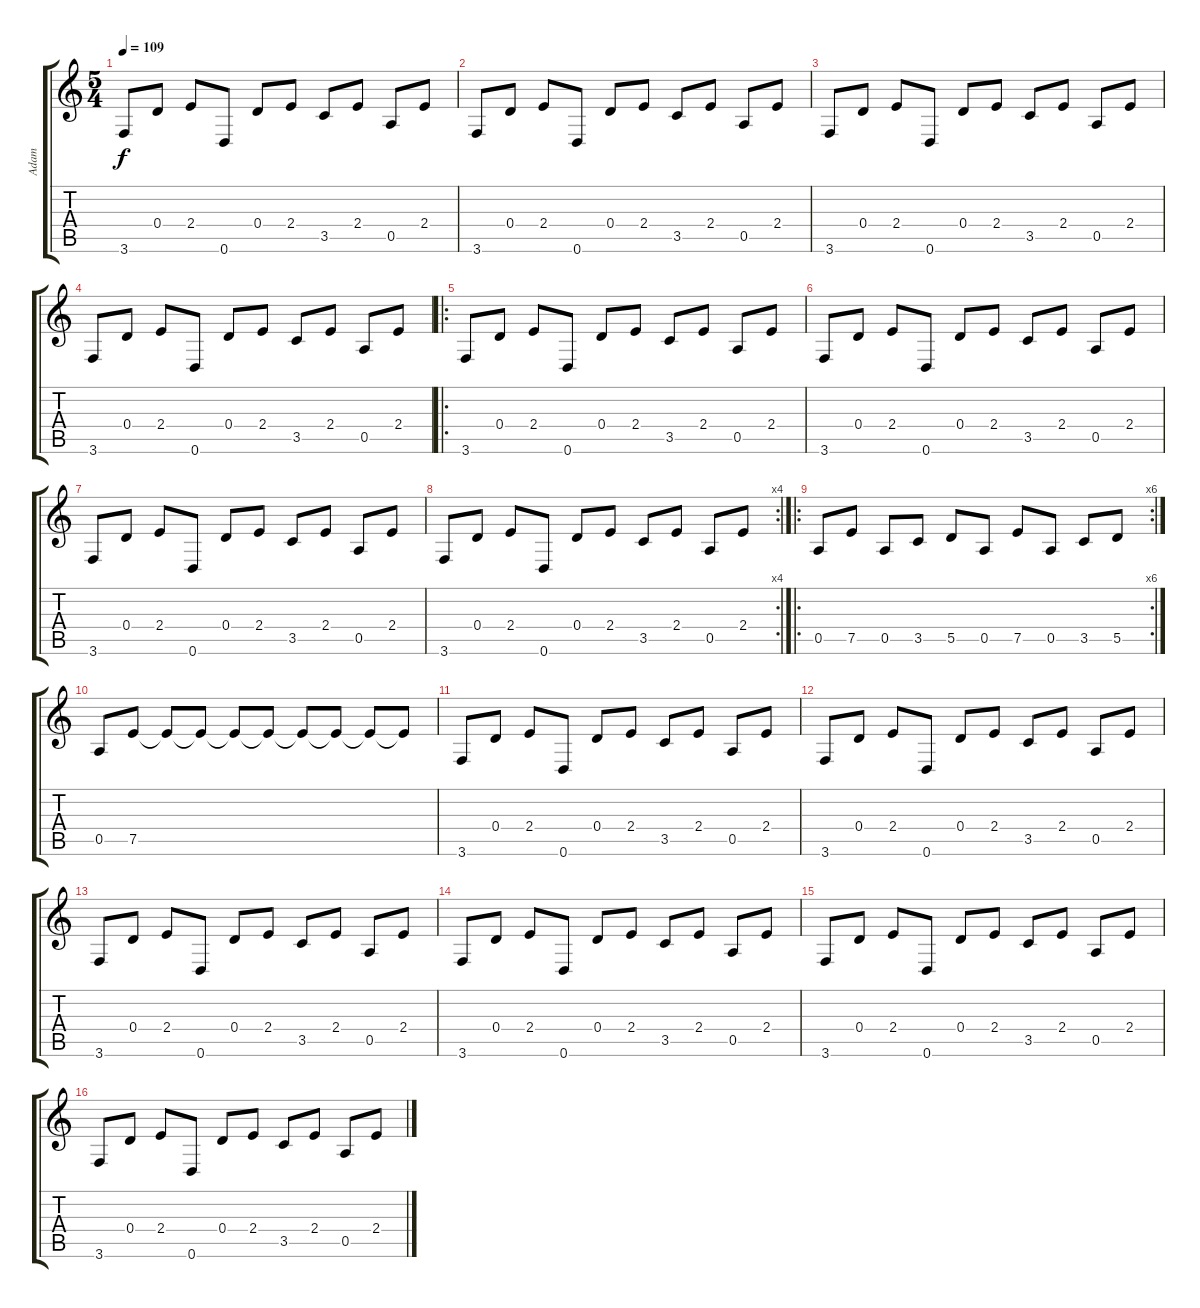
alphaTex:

\track ("Adam" "Adam") {instrument electricguitarmuted}
\staff {score tabs}
\tuning (E4 B3 G3 D3 A2 D2) {hide}
\ts (5 4)
\tempo 109
\clef g2
\ks c
3.6.8{dy f instrument electricguitarmuted} 0.4.8 2.4.8 0.6.8 0.4.8 2.4.8 3.5.8 2.4.8 0.5.8 2.4.8 |
3.6.8 0.4.8 2.4.8 0.6.8 0.4.8 2.4.8 3.5.8 2.4.8 0.5.8 2.4.8 |
3.6.8 0.4.8 2.4.8 0.6.8 0.4.8 2.4.8 3.5.8 2.4.8 0.5.8 2.4.8 |
3.6.8 0.4.8 2.4.8 0.6.8 0.4.8 2.4.8 3.5.8 2.4.8 0.5.8 2.4.8 |
\ro
3.6.8 0.4.8 2.4.8 0.6.8 0.4.8 2.4.8 3.5.8 2.4.8 0.5.8 2.4.8 |
3.6.8 0.4.8 2.4.8 0.6.8 0.4.8 2.4.8 3.5.8 2.4.8 0.5.8 2.4.8 |
3.6.8 0.4.8 2.4.8 0.6.8 0.4.8 2.4.8 3.5.8 2.4.8 0.5.8 2.4.8 |
\rc 4
3.6.8 0.4.8 2.4.8 0.6.8 0.4.8 2.4.8 3.5.8 2.4.8 0.5.8 2.4.8 |
\ro
\rc 6
0.5.8 7.5.8 0.5.8 3.5.8 5.5.8 0.5.8 7.5.8 0.5.8 3.5.8 5.5.8 |
0.5.8 7.5.8 7.5{t}.8 7.5{t}.8 7.5{t}.8 7.5{t}.8 7.5{t}.8 7.5{t}.8 7.5{t}.8 7.5{t}.8 |
3.6.8 0.4.8 2.4.8 0.6.8 0.4.8 2.4.8 3.5.8 2.4.8 0.5.8 2.4.8 |
3.6.8 0.4.8 2.4.8 0.6.8 0.4.8 2.4.8 3.5.8 2.4.8 0.5.8 2.4.8 |
3.6.8 0.4.8 2.4.8 0.6.8 0.4.8 2.4.8 3.5.8 2.4.8 0.5.8 2.4.8 |
3.6.8 0.4.8 2.4.8 0.6.8 0.4.8 2.4.8 3.5.8 2.4.8 0.5.8 2.4.8 |
3.6.8 0.4.8 2.4.8 0.6.8 0.4.8 2.4.8 3.5.8 2.4.8 0.5.8 2.4.8 |
3.6.8 0.4.8 2.4.8 0.6.8 0.4.8 2.4.8 3.5.8 2.4.8 0.5.8 2.4.8
